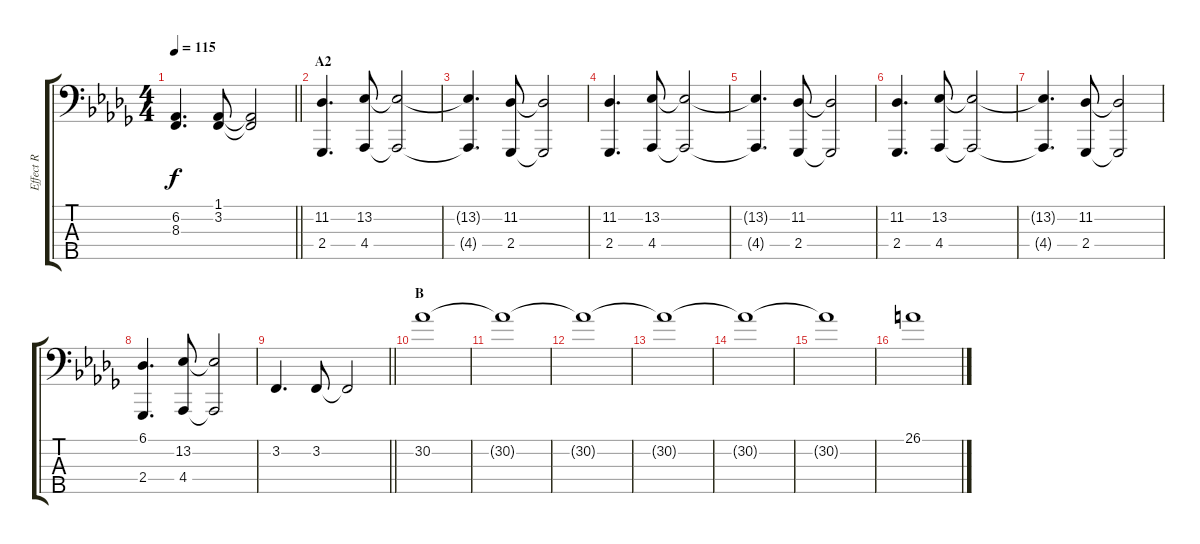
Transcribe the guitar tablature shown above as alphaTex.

\track ("Effect R" "Effect R") {instrument synthvoice}
\staff {score tabs}
\tuning (G2 D2 A1 E1 B0) {hide}
\ts (4 4)
\tempo 115
\clef f4
\barLineRight lightlight
\ks db
(6.2 8.3).4{d dy f} (1.1 3.2).8 (1.1{t} 3.2{t}).2 |
\section ("" "A2")
(11.2 2.4).4{d} (13.2 4.4).8 (13.2{t} 4.4{t}).2 |
(13.2{t} 4.4{t}).4{d} (11.2 2.4).8 (11.2{t} 2.4{t}).2 |
(11.2 2.4).4{d} (13.2 4.4).8 (13.2{t} 4.4{t}).2 |
(13.2{t} 4.4{t}).4{d} (11.2 2.4).8 (11.2{t} 2.4{t}).2 |
(11.2 2.4).4{d} (13.2 4.4).8 (13.2{t} 4.4{t}).2 |
(13.2{t} 4.4{t}).4{d} (11.2 2.4).8 (11.2{t} 2.4{t}).2 |
(6.1 2.4).4{d} (13.2 4.4).8 (13.2{t} 4.4{t}).2 |
\barLineRight lightlight
3.2.4{d} 3.2.8 3.2{t}.2 |
\section ("" "B")
30.2.1{volume 3} |
30.2{t}.1 |
30.2{t}.1 |
30.2{t}.1 |
30.2{t}.1 |
30.2{t}.1 |
26.1.1
